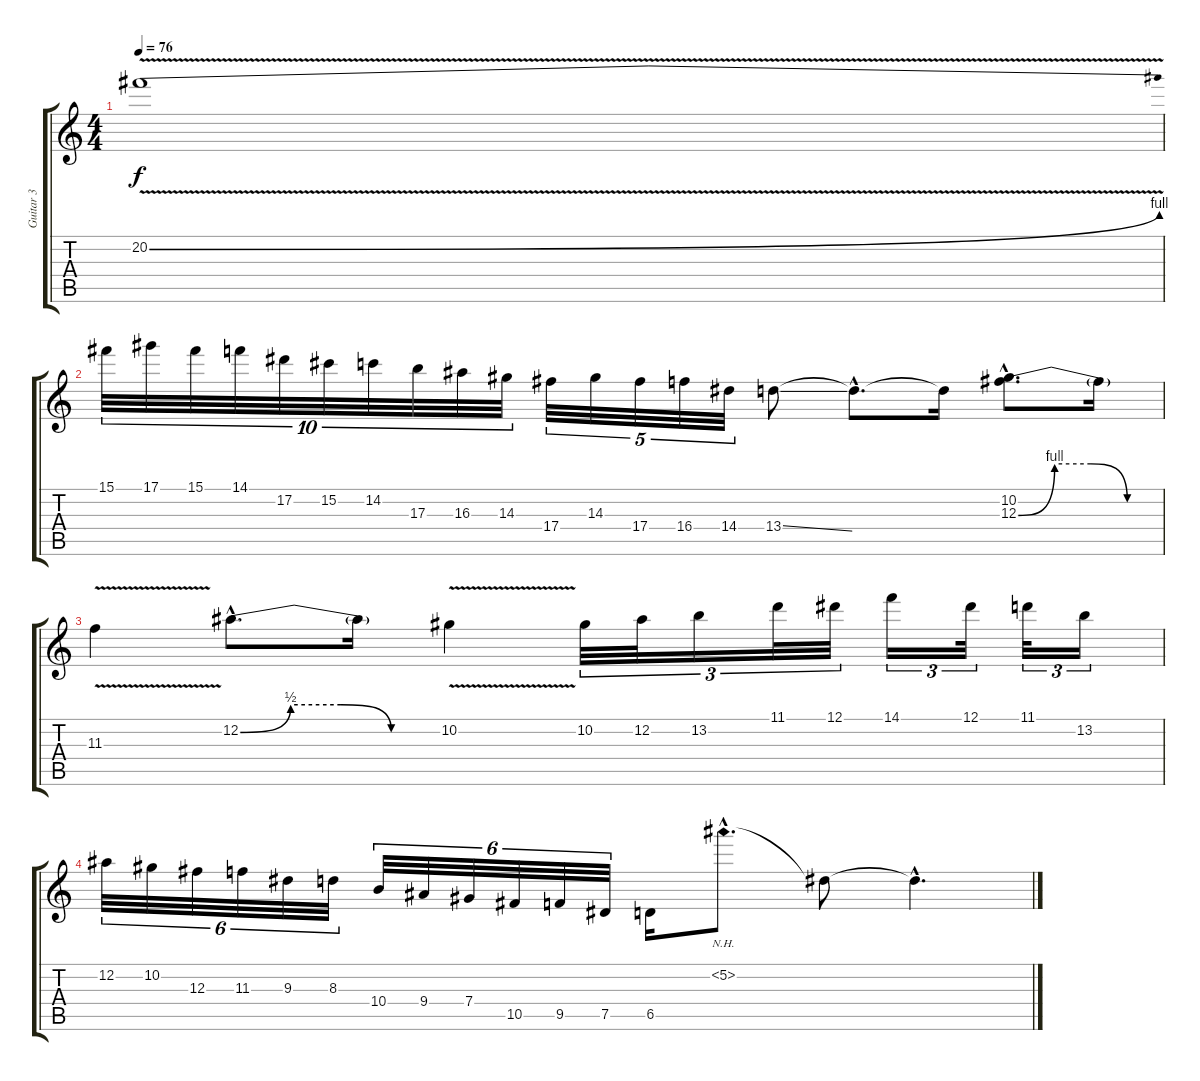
\track ("Guitar 3" "Guitar 3") {instrument distortionguitar}
\staff {score tabs}
\tuning (Eb4 Bb3 Gb3 Db3 Ab2 Eb2) {hide}
\ts (4 4)
\tempo 76
\clef g2
\ks c
20.2{be (bend 0 0 60 4) v}.1{dy f} |
15.1.32{tu (10 8)} 17.1.32{tu (10 8)} 15.1.32{tu (10 8)} 14.1.32{tu (10 8)} 17.2.32{tu (10 8)} 15.2.32{tu (10 8)} 14.2.32{tu (10 8)} 17.3.32{tu (10 8)} 16.3.32{tu (10 8)} 14.3.32{tu (10 8)} 17.4.32{tu (5 4)} 14.3.32{tu (5 4)} 17.4.32{tu (5 4)} 16.4.32{tu (5 4)} 14.4.32{tu (5 4)} 13.4{ss}.8 13.4{hac t}.8{d} 13.4{t}.16 (10.2{hac} 12.3{be (custom 0 0 15 4 30 4 45 0 60 0) hac}).8{d} 12.3{t}.16 |
11.3{v}.4 12.2{be (custom 0 0 15 2 30 2 45 0 60 0) hac}.8{d} 12.2{t}.16 10.2{v}.4 10.2.32{tu (3 2)} 12.2.32{tu (3 2)} 13.2.16{tu (3 2)} 11.1.32{tu (3 2)} 12.1.32{tu (3 2)} 14.1.16{tu (3 2)} 12.1.32{tu (3 2)} 11.1.32{tu (3 2)} 13.2.16{tu (3 2)} |
12.2.32{tu (6 4)} 10.2.32{tu (6 4)} 12.3.32{tu (6 4)} 11.3.32{tu (6 4)} 9.3.32{tu (6 4)} 8.3.32{tu (6 4)} 10.4.32{tu (6 4)} 9.4.32{tu (6 4)} 7.4.32{tu (6 4)} 10.5.32{tu (6 4)} 9.5.32{tu (6 4)} 7.5.32{tu (6 4)} 6.5.16 5.2{nh hac}.8{d} 5.2{t}.8 5.2{hac t}.4{d}
